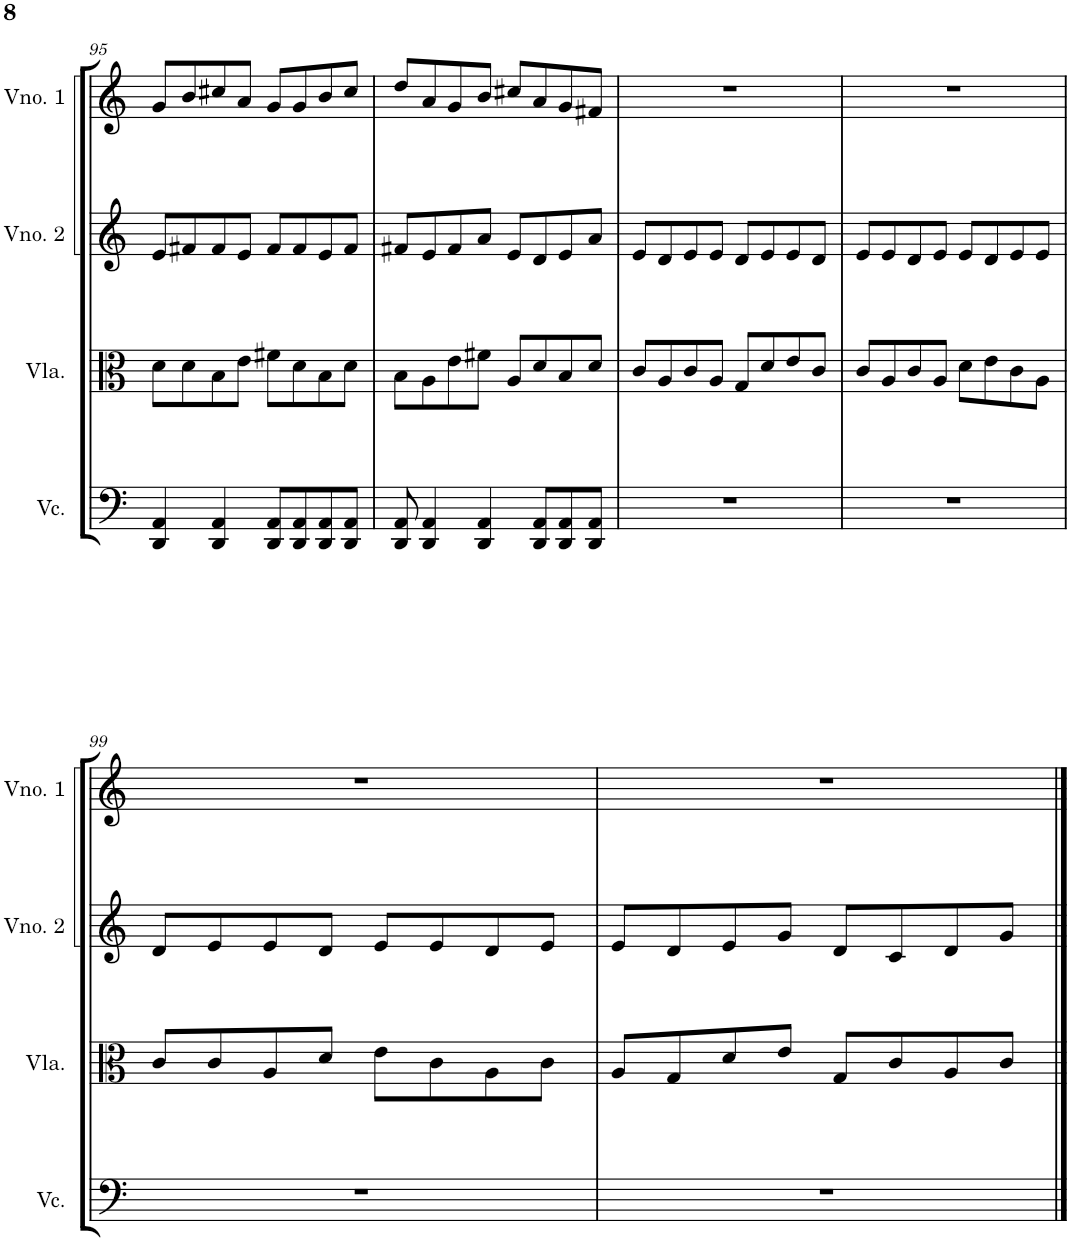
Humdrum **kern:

**kern	**kern	**kern	**kern
*part4	*part3	*part2	*part1
*staff4	*staff3	*staff2	*staff1
*I"Violoncelo	*I"Viola	*I"Violino 2	*I"Violino 1
*I'Vc.	*I'Vla.	*I'Vno. 2	*I'Vno. 1
!!LO:PB:g=z
*clefF4	*clefC3	*clefG2	*clefG2
*k[]	*k[]	*k[]	*k[]
*M4/4	*M4/4	*M4/4	*M4/4
=95	=95	=95	=95
4DD/ 4AA/	8d\L	8e/L	8g/L
.	8d\	8f#X/	8b/
4DD/ 4AA/	8B\	8f#/	8cc#X/
.	8e\J	8e/J	8a/J
8DD/ 8AA/L	8f#X\L	8f#/L	8g/L
8DD/ 8AA/	8d\	8f#/	8g/
8DD/ 8AA/	8B\	8e/	8b/
8DD/ 8AA/J	8d\J	8f#/J	8cc#/J
=96	=96	=96	=96
8DD/ 8AA/	8B\L	8f#X/L	8dd/L
4DD/ 4AA/	8A\	8e/	8a/
.	8e\	8f#/	8g/
4DD/ 4AA/	8f#X\J	8a/J	8b/J
.	8A/L	8e/L	8cc#X/L
8DD/ 8AA/L	8d/	8d/	8a/
8DD/ 8AA/	8B/	8e/	8g/
8DD/ 8AA/J	8d/J	8a/J	8f#X/J
=97	=97	=97	=97
1r	8c/L	8e/L	1r
.	8A/	8d/	.
.	8c/	8e/	.
.	8A/J	8e/J	.
.	8G/L	8d/L	.
.	8d/	8e/	.
.	8e/	8e/	.
.	8c/J	8d/J	.
=98	=98	=98	=98
1r	8c/L	8e/L	1r
.	8A/	8e/	.
.	8c/	8d/	.
.	8A/J	8e/J	.
.	8d\L	8e/L	.
.	8e\	8d/	.
.	8c\	8e/	.
.	8A\J	8e/J	.
!!LO:LB:g=z
=99	=99	=99	=99
1r	8c/L	8d/L	1r
.	8c/	8e/	.
.	8A/	8e/	.
.	8d/J	8d/J	.
.	8e\L	8e/L	.
.	8c\	8e/	.
.	8A\	8d/	.
.	8c\J	8e/J	.
=100	=100	=100	=100
1r	8A/L	8e/L	1r
.	8G/	8d/	.
.	8d/	8e/	.
.	8e/J	8g/J	.
.	8G/L	8d/L	.
.	8c/	8c/	.
.	8A/	8d/	.
.	8c/J	8g/J	.
==	==	==	==
*-	*-	*-	*-
